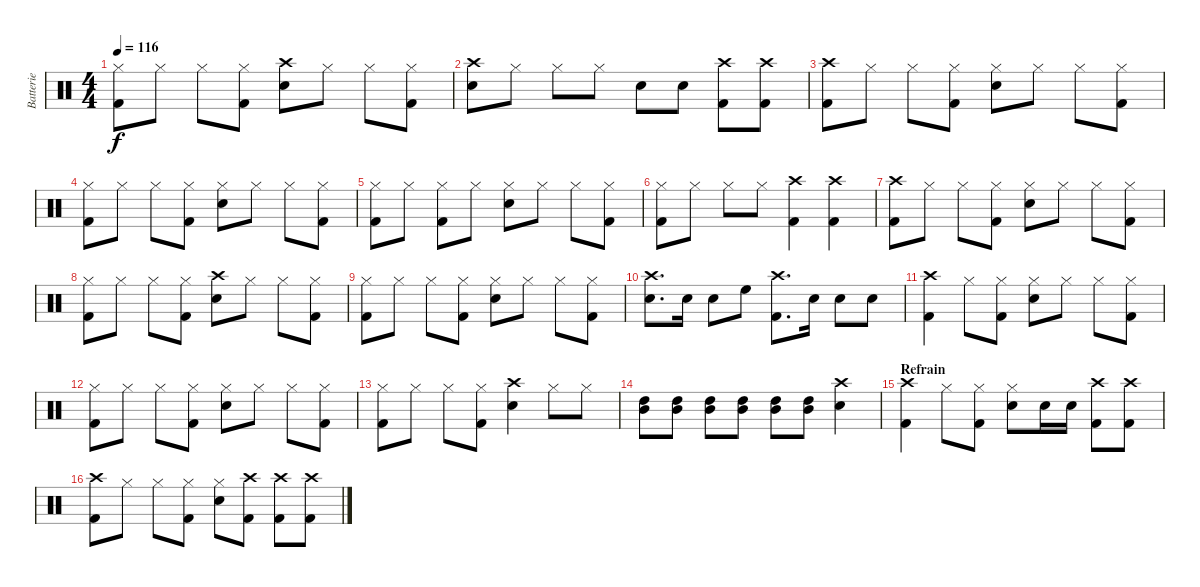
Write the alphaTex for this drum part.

\track ("Batterie" "Batterie") {instrument percussion}
\staff {score}
\articulation defaults
\ts (4 4)
\tempo 116
\clef neutral
\ks c
("Hi-Hat (closed)" "Kick (hit) 2").8{dy f} "Hi-Hat (closed)".8 "Hi-Hat (closed)".8 ("Hi-Hat (closed)" "Kick (hit) 2").8 ("Crash high (hit)" "Snare (hit) 2").8 "Hi-Hat (closed)".8 "Hi-Hat (closed)".8 ("Hi-Hat (closed)" "Kick (hit) 2").8 |
("Crash high (hit)" "Snare (hit) 2").8 "Hi-Hat (closed)".8 "Hi-Hat (closed)".8 "Hi-Hat (closed)".8 "Snare (hit) 2".8 "Snare (hit) 2".8 ("Crash high (hit)" "Kick (hit) 2").8 ("Crash high (hit)" "Kick (hit) 2").8 |
("Crash high (hit)" "Kick (hit) 2").8 "Hi-Hat (closed)".8 "Hi-Hat (closed)".8 ("Hi-Hat (closed)" "Kick (hit) 2").8 ("Hi-Hat (closed)" "Snare (hit) 2").8 "Hi-Hat (closed)".8 "Hi-Hat (closed)".8 ("Hi-Hat (closed)" "Kick (hit) 2").8 |
("Hi-Hat (closed)" "Kick (hit) 2").8 "Hi-Hat (closed)".8 "Hi-Hat (closed)".8 ("Hi-Hat (closed)" "Kick (hit) 2").8 ("Hi-Hat (closed)" "Snare (hit) 2").8 "Hi-Hat (closed)".8 "Hi-Hat (closed)".8 ("Hi-Hat (closed)" "Kick (hit) 2").8 |
("Hi-Hat (closed)" "Kick (hit) 2").8 "Hi-Hat (closed)".8 ("Hi-Hat (closed)" "Kick (hit) 2").8 "Hi-Hat (closed)".8 ("Hi-Hat (closed)" "Snare (hit) 2").8 "Hi-Hat (closed)".8 "Hi-Hat (closed)".8 ("Hi-Hat (closed)" "Kick (hit) 2").8 |
("Hi-Hat (closed)" "Kick (hit) 2").8 "Hi-Hat (closed)".8 "Hi-Hat (closed)".8 "Hi-Hat (closed)".8 ("Crash high (hit)" "Kick (hit) 2").4 ("Crash high (hit)" "Kick (hit) 2").4 |
("Crash high (hit)" "Kick (hit) 2").8 "Hi-Hat (closed)".8 "Hi-Hat (closed)".8 ("Hi-Hat (closed)" "Kick (hit) 2").8 ("Hi-Hat (closed)" "Snare (hit) 2").8 "Hi-Hat (closed)".8 "Hi-Hat (closed)".8 ("Hi-Hat (closed)" "Kick (hit) 2").8 |
("Hi-Hat (closed)" "Kick (hit) 2").8 "Hi-Hat (closed)".8 "Hi-Hat (closed)".8 ("Hi-Hat (closed)" "Kick (hit) 2").8 ("Crash high (hit)" "Snare (hit) 2").8 "Hi-Hat (closed)".8 "Hi-Hat (closed)".8 ("Hi-Hat (closed)" "Kick (hit) 2").8 |
("Hi-Hat (closed)" "Kick (hit) 2").8 "Hi-Hat (closed)".8 "Hi-Hat (closed)".8 ("Hi-Hat (closed)" "Kick (hit) 2").8 ("Hi-Hat (closed)" "Snare (hit) 2").8 "Hi-Hat (closed)".8 "Hi-Hat (closed)".8 ("Hi-Hat (closed)" "Kick (hit) 2").8 |
("Crash high (hit)" "Snare (hit) 2").8{d} "Snare (hit) 2".16 "Snare (hit) 2".8 "High Floor Tom (hit)".8 ("Crash high (hit)" "Kick (hit) 2").8{d} "Snare (hit) 2".16 "Snare (hit) 2".8 "Snare (hit) 2".8 |
("Crash high (hit)" "Kick (hit) 2").4 "Hi-Hat (closed)".8 ("Hi-Hat (closed)" "Kick (hit) 2").8 ("Hi-Hat (closed)" "Snare (hit) 2").8 "Hi-Hat (closed)".8 "Hi-Hat (closed)".8 ("Hi-Hat (closed)" "Kick (hit) 2").8 |
("Hi-Hat (closed)" "Kick (hit) 2").8 "Hi-Hat (closed)".8 "Hi-Hat (closed)".8 ("Hi-Hat (closed)" "Kick (hit) 2").8 ("Hi-Hat (closed)" "Snare (hit) 2").8 "Hi-Hat (closed)".8 "Hi-Hat (closed)".8 ("Hi-Hat (closed)" "Kick (hit) 2").8 |
("Hi-Hat (closed)" "Kick (hit) 2").8 "Hi-Hat (closed)".8 "Hi-Hat (closed)".8 ("Hi-Hat (closed)" "Kick (hit) 2").8 ("Crash high (hit)" "Snare (hit) 2").4 "Hi-Hat (closed)".8 "Hi-Hat (closed)".8 |
("Mid Tom (hit)" "High Tom (hit)").8 ("Mid Tom (hit)" "High Tom (hit)").8 ("Mid Tom (hit)" "High Tom (hit)").8 ("Mid Tom (hit)" "High Tom (hit)").8 ("Mid Tom (hit)" "High Tom (hit)").8 ("Mid Tom (hit)" "High Tom (hit)").8 ("Crash high (hit)" "Snare (hit) 2").4 |
\section ("" "Refrain")
("Crash high (hit)" "Kick (hit) 2").4 "Hi-Hat (closed)".8 ("Hi-Hat (closed)" "Kick (hit) 2").8 ("Hi-Hat (closed)" "Snare (hit) 2").8 "Snare (hit) 2".16 "Snare (hit) 2".16 ("Crash high (hit)" "Kick (hit) 2").8 ("Crash high (hit)" "Kick (hit) 2").8 |
("Crash high (hit)" "Kick (hit) 2").8 "Hi-Hat (closed)".8 "Hi-Hat (closed)".8 ("Hi-Hat (closed)" "Kick (hit) 2").8 ("Hi-Hat (closed)" "Snare (hit) 2").8 ("Crash high (hit)" "Kick (hit) 2").8 ("Crash high (hit)" "Kick (hit) 2").8 ("Crash high (hit)" "Kick (hit) 2").8
